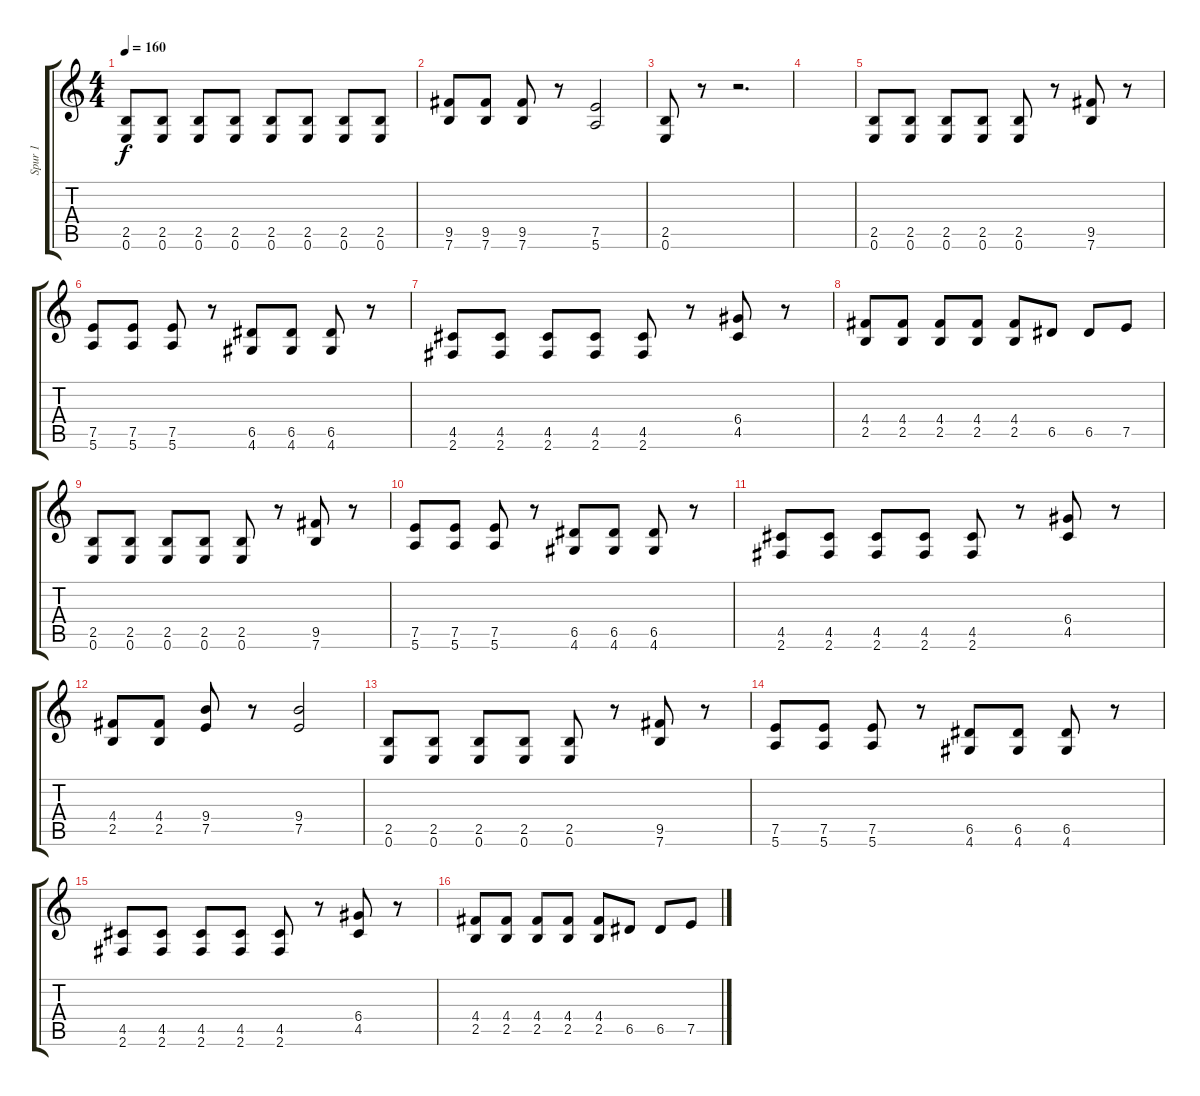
\track ("Spur 1" "Spur 1") {instrument distortionguitar}
\staff {score tabs}
\tuning (E4 B3 G3 D3 A2 E2) {hide}
\ts (4 4)
\tempo 160
\clef g2
\ks c
(2.5 0.6).8{dy f} (2.5 0.6).8 (2.5 0.6).8 (2.5 0.6).8 (2.5 0.6).8 (2.5 0.6).8 (2.5 0.6).8 (2.5 0.6).8 |
(9.5 7.6).8 (9.5 7.6).8 (9.5 7.6).8 r.8 (7.5 5.6).2 |
(2.5 0.6).8 r.8 r.2{d} |
|
(2.5 0.6).8 (2.5 0.6).8 (2.5 0.6).8 (2.5 0.6).8 (2.5 0.6).8 r.8 (9.5 7.6).8 r.8 |
(7.5 5.6).8 (7.5 5.6).8 (7.5 5.6).8 r.8 (6.5 4.6).8 (6.5 4.6).8 (6.5 4.6).8 r.8 |
(4.5 2.6).8 (4.5 2.6).8 (4.5 2.6).8 (4.5 2.6).8 (4.5 2.6).8 r.8 (6.4 4.5).8 r.8 |
(4.4 2.5).8 (4.4 2.5).8 (4.4 2.5).8 (4.4 2.5).8 (4.4 2.5).8 6.5.8 6.5.8 7.5.8 |
(2.5 0.6).8 (2.5 0.6).8 (2.5 0.6).8 (2.5 0.6).8 (2.5 0.6).8 r.8 (9.5 7.6).8 r.8 |
(7.5 5.6).8 (7.5 5.6).8 (7.5 5.6).8 r.8 (6.5 4.6).8 (6.5 4.6).8 (6.5 4.6).8 r.8 |
(4.5 2.6).8 (4.5 2.6).8 (4.5 2.6).8 (4.5 2.6).8 (4.5 2.6).8 r.8 (6.4 4.5).8 r.8 |
(4.4 2.5).8 (4.4 2.5).8 (9.4 7.5).8 r.8 (9.4 7.5).2 |
(2.5 0.6).8 (2.5 0.6).8 (2.5 0.6).8 (2.5 0.6).8 (2.5 0.6).8 r.8 (9.5 7.6).8 r.8 |
(7.5 5.6).8 (7.5 5.6).8 (7.5 5.6).8 r.8 (6.5 4.6).8 (6.5 4.6).8 (6.5 4.6).8 r.8 |
(4.5 2.6).8 (4.5 2.6).8 (4.5 2.6).8 (4.5 2.6).8 (4.5 2.6).8 r.8 (6.4 4.5).8 r.8 |
(4.4 2.5).8 (4.4 2.5).8 (4.4 2.5).8 (4.4 2.5).8 (4.4 2.5).8 6.5.8 6.5.8 7.5.8
